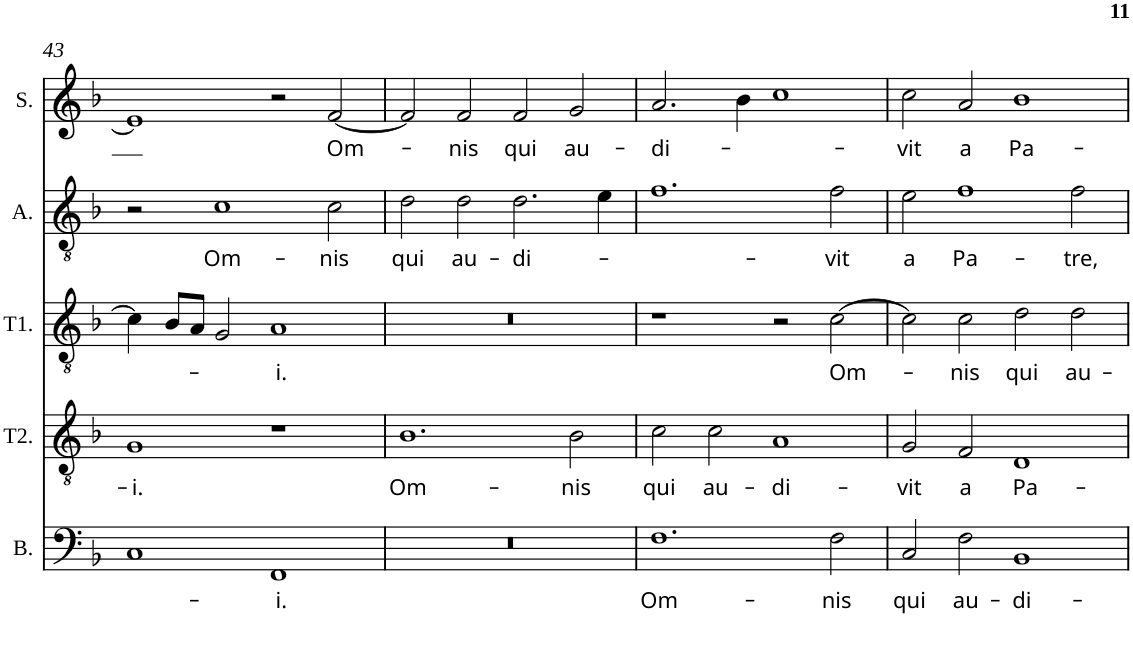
**kern	**text	**kern	**text	**kern	**text	**kern	**text	**kern	**text
*part5	*part5	*part4	*part4	*part3	*part3	*part2	*part2	*part1	*part1
*staff5	*staff5	*staff4	*staff4	*staff3	*staff3	*staff2	*staff2	*staff1	*staff1
*I"B.	*	*I"T2.	*	*I"T1.	*	*I"A.	*	*I"S.	*
*I'B.	*	*I'T2.	*	*I'T1.	*	*I'A.	*	*I'S.	*
!!LO:PB:g=z
*clefF4	*	*clefGv2	*	*clefGv2	*	*clefGv2	*	*clefG2	*
*k[b-]	*	*k[b-]	*	*k[b-]	*	*k[b-]	*	*k[b-]	*
*F:	*	*F:	*	*F:	*	*F:	*	*F:	*
*M4/2	*	*M4/2	*	*M4/2	*	*M4/2	*	*M4/2	*
=43	=43	=43	=43	=43	=43	=43	=43	=43	=43
!	!	!	!LO:LY:b	!	!	!	!	!	!
1C	.	1G	-i.	4c\]	.	2r	.	1e]	.
.	.	.	.	8B-/L	.	.	.	.	.
.	.	.	.	8A/J	.	.	.	.	.
!	!	!	!	!	!	!	!LO:LY:b	!	!
.	.	.	.	2G/	.	1c	Om-	.	.
!	!LO:LY:b	!	!	!	!LO:LY:b	!	!	!	!
1FF	-i.	1r	.	1A	-i.	.	.	2r	.
!	!	!	!	!	!	!	!LO:LY:b	!	!LO:LY:b
.	.	.	.	.	.	2c\	-nis	[2f/	Om-
=44	=44	=44	=44	=44	=44	=44	=44	=44	=44
!	!	!	!LO:LY:b	!	!	!	!LO:LY:b	!	!
0r	.	1.B-	Om-	0r	.	2d\	qui	2f/]	.
!	!	!	!	!	!	!	!LO:LY:b	!	!LO:LY:b
.	.	.	.	.	.	2d\	au-	2f/	-nis
!	!	!	!	!	!	!	!LO:LY:b	!	!LO:LY:b
.	.	.	.	.	.	2.d\	-di-	2f/	qui
!	!	!	!LO:LY:b	!	!	!	!	!	!LO:LY:b
.	.	2B-\	-nis	.	.	.	.	2g/	au-
.	.	.	.	.	.	4e\	.	.	.
=45	=45	=45	=45	=45	=45	=45	=45	=45	=45
!	!LO:LY:b	!	!LO:LY:b	!	!	!	!	!	!LO:LY:b
1.F	Om-	2c\	qui	1r	.	1.f	.	2.a/	-di-
!	!	!	!LO:LY:b	!	!	!	!	!	!
.	.	2c\	au-	.	.	.	.	.	.
.	.	.	.	.	.	.	.	4b-\	.
!	!	!	!LO:LY:b	!	!	!	!	!	!
.	.	1A	-di-	2r	.	.	.	1cc	.
!	!LO:LY:b	!	!	!	!LO:LY:b	!	!LO:LY:b	!	!
2F\	-nis	.	.	[2c\	Om-	2f\	-vit	.	.
=46	=46	=46	=46	=46	=46	=46	=46	=46	=46
!	!LO:LY:b	!	!LO:LY:b	!	!	!	!LO:LY:b	!	!LO:LY:b
2C/	qui	2G/	-vit	2c\]	.	2e\	a	2cc\	-vit
!	!LO:LY:b	!	!LO:LY:b	!	!LO:LY:b	!	!LO:LY:b	!	!LO:LY:b
2F\	au-	2F/	a	2c\	-nis	1f	Pa-	2a/	a
!	!LO:LY:b	!	!LO:LY:b	!	!LO:LY:b	!	!	!	!LO:LY:b
1BB-	-di-	1D	Pa-	2d\	qui	.	.	1b-	Pa-
!	!	!	!	!	!LO:LY:b	!	!LO:LY:b	!	!
.	.	.	.	2d\	au-	2f\	-tre,	.	.
=	=	=	=	=	=	=	=	=	=
*-	*-	*-	*-	*-	*-	*-	*-	*-	*-
